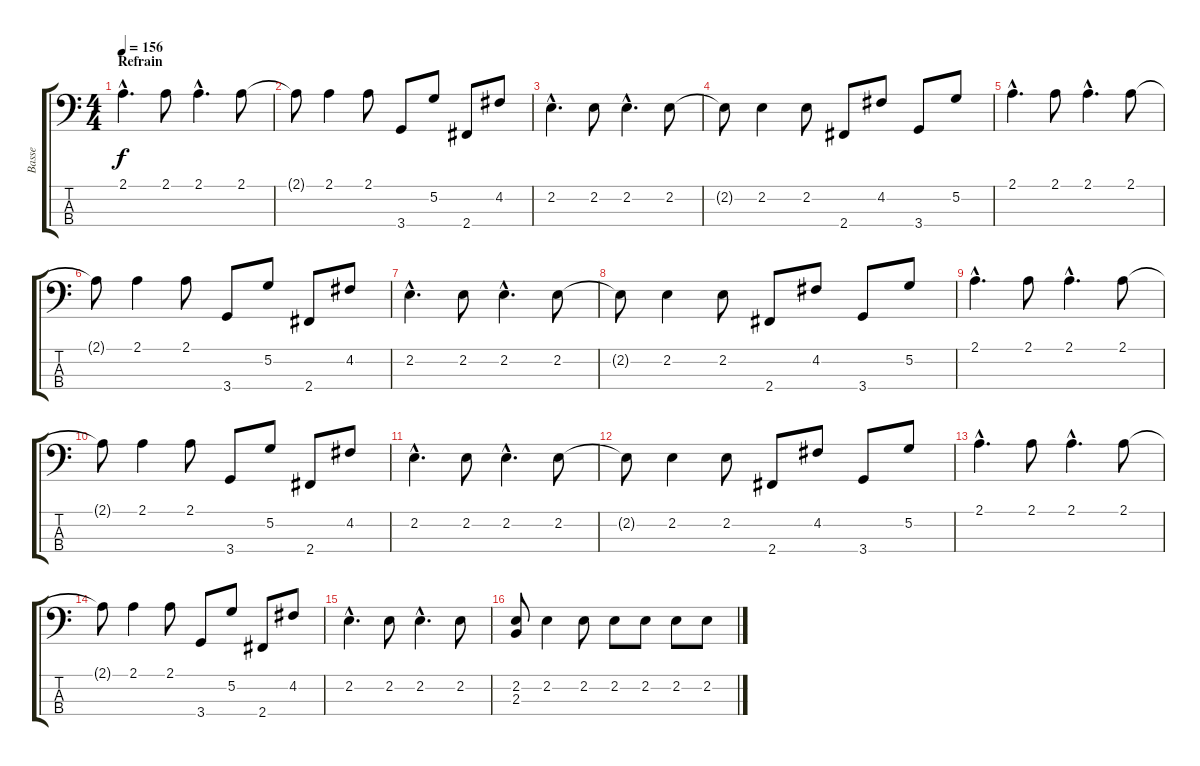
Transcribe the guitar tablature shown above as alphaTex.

\track ("Basse" "Basse") {instrument electricbasspick}
\staff {score tabs}
\tuning (G2 D2 A1 E1) {hide}
\ts (4 4)
\section ("" "Refrain")
\tempo 156
\clef f4
\ks c
2.1{hac}.4{d dy f} 2.1.8 2.1{hac}.4{d} 2.1.8 |
2.1{t}.8 2.1.4 2.1.8 3.4.8 5.2.8 2.4.8 4.2.8 |
2.2{hac}.4{d} 2.2.8 2.2{hac}.4{d} 2.2.8 |
2.2{t}.8 2.2.4 2.2.8 2.4.8 4.2.8 3.4.8 5.2.8 |
2.1{hac}.4{d} 2.1.8 2.1{hac}.4{d} 2.1.8 |
2.1{t}.8 2.1.4 2.1.8 3.4.8 5.2.8 2.4.8 4.2.8 |
2.2{hac}.4{d} 2.2.8 2.2{hac}.4{d} 2.2.8 |
2.2{t}.8 2.2.4 2.2.8 2.4.8 4.2.8 3.4.8 5.2.8 |
2.1{hac}.4{d} 2.1.8 2.1{hac}.4{d} 2.1.8 |
2.1{t}.8 2.1.4 2.1.8 3.4.8 5.2.8 2.4.8 4.2.8 |
2.2{hac}.4{d} 2.2.8 2.2{hac}.4{d} 2.2.8 |
2.2{t}.8 2.2.4 2.2.8 2.4.8 4.2.8 3.4.8 5.2.8 |
2.1{hac}.4{d} 2.1.8 2.1{hac}.4{d} 2.1.8 |
2.1{t}.8 2.1.4 2.1.8 3.4.8 5.2.8 2.4.8 4.2.8 |
2.2{hac}.4{d} 2.2.8 2.2{hac}.4{d} 2.2.8 |
(2.2 2.3).8 2.2.4 2.2.8 2.2.8 2.2.8 2.2.8 2.2.8
